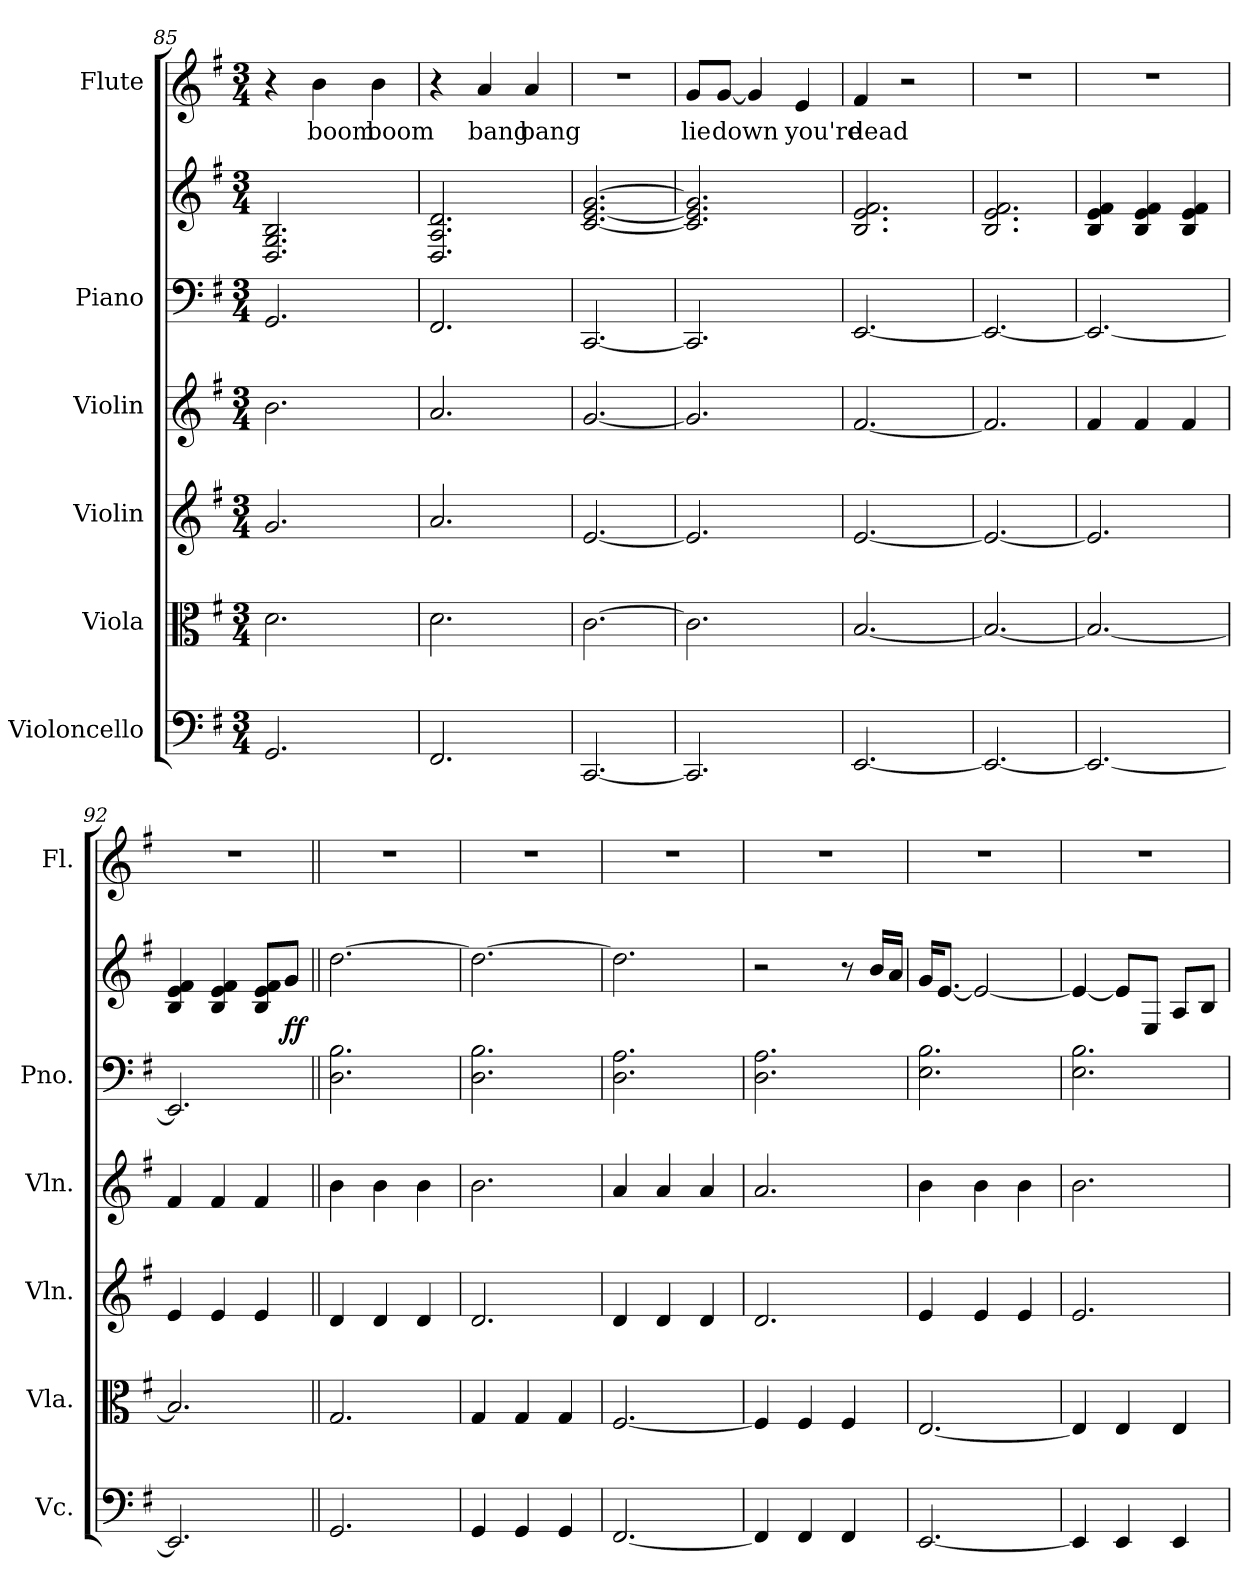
**kern	**kern	**kern	**kern	**kern	**kern	**dynam	**kern	**text
*part6	*part5	*part4	*part3	*part2	*part2	*part2	*part1	*part1
*staff7	*staff6	*staff5	*staff4	*staff3	*staff2	*staff2/3	*staff1	*staff1
*I"Violoncello	*I"Viola	*I"Violin	*I"Violin	*I"Piano	*	*	*I"Flute	*
*I'Vc.	*I'Vla.	*I'Vln.	*I'Vln.	*I'Pno.	*	*	*I'Fl.	*
*clefF4	*clefC3	*clefG2	*clefG2	*clefF4	*clefG2	*	*clefG2	*
*k[f#]	*k[f#]	*k[f#]	*k[f#]	*k[f#]	*k[f#]	*	*k[f#]	*
*M3/4	*M3/4	*M3/4	*M3/4	*M3/4	*M3/4	*	*M3/4	*
=85	=85	=85	=85	=85	=85	=85	=85	=85
2.GG/	2.d\	2.g/	2.b\	2.GG/	2.D/ 2.G/ 2.B/	.	4r	.
.	.	.	.	.	.	.	4b\	boom
.	.	.	.	.	.	.	4b\	boom
=86	=86	=86	=86	=86	=86	=86	=86	=86
2.FF#/	2.d\	2.a/	2.a/	2.FF#/	2.D/ 2.A/ 2.d/	.	4r	.
.	.	.	.	.	.	.	4a/	bang
.	.	.	.	.	.	.	4a/	bang
=87	=87	=87	=87	=87	=87	=87	=87	=87
[2.CC/	[2.c\	[2.e/	[2.g/	[2.CC/	[2.c/ [2.e/ [2.g/	.	2.r	.
=88	=88	=88	=88	=88	=88	=88	=88	=88
2.CC/]	2.c\]	2.e/]	2.g/]	2.CC/]	2.c/] 2.e/] 2.g/]	.	8g/L	lie
.	.	.	.	.	.	.	[8g/J	down
.	.	.	.	.	.	.	4g/]	.
.	.	.	.	.	.	.	4e/	you're
=89	=89	=89	=89	=89	=89	=89	=89	=89
[2.EE/	[2.B/	[2.e/	[2.f#/	[2.EE/	2.B/ 2.e/ 2.f#/	.	4f#/	dead
.	.	.	.	.	.	.	2r	.
=90	=90	=90	=90	=90	=90	=90	=90	=90
2.EE/_	2.B/_	2.e/_	2.f#/]	2.EE/_	2.B/ 2.e/ 2.f#/	.	2.r	.
=91	=91	=91	=91	=91	=91	=91	=91	=91
2.EE/_	2.B/_	2.e/]	4f#/	2.EE/_	4B/ 4e/ 4f#/	.	2.r	.
.	.	.	4f#/	.	4B/ 4e/ 4f#/	.	.	.
.	.	.	4f#/	.	4B/ 4e/ 4f#/	.	.	.
=92	=92	=92	=92	=92	=92	=92	=92	=92
2.EE/]	2.B/]	4e/	4f#/	2.EE/]	4B/ 4e/ 4f#/	.	2.r	.
.	.	4e/	4f#/	.	4B/ 4e/ 4f#/	.	.	.
.	.	4e/	4f#/	.	8B/ 8e/ 8f#/L	.	.	.
!	!	!	!	!	!	!LO:DY:b	!	!
.	.	.	.	.	8g/J	ff	.	.
=93||	=93||	=93||	=93||	=93||	=93||	=93||	=93||	=93||
2.GG/	2.G/	4d/	4b\	2.D\ 2.B\	[2.dd\	.	2.r	.
.	.	4d/	4b\	.	.	.	.	.
.	.	4d/	4b\	.	.	.	.	.
!!LO:LB:g=z
=94	=94	=94	=94	=94	=94	=94	=94	=94
4GG/	4G/	2.d/	2.b\	2.D\ 2.B\	2.dd\_	.	2.r	.
4GG/	4G/	.	.	.	.	.	.	.
4GG/	4G/	.	.	.	.	.	.	.
=95	=95	=95	=95	=95	=95	=95	=95	=95
[2.FF#/	[2.F#/	4d/	4a/	2.D\ 2.A\	2.dd\]	.	2.r	.
.	.	4d/	4a/	.	.	.	.	.
.	.	4d/	4a/	.	.	.	.	.
=96	=96	=96	=96	=96	=96	=96	=96	=96
4FF#/]	4F#/]	2.d/	2.a/	2.D\ 2.A\	2r	.	2.r	.
4FF#/	4F#/	.	.	.	.	.	.	.
4FF#/	4F#/	.	.	.	8r	.	.	.
.	.	.	.	.	16b/LL	.	.	.
.	.	.	.	.	16a/JJ	.	.	.
=97	=97	=97	=97	=97	=97	=97	=97	=97
[2.EE/	[2.E/	4e/	4b\	2.E\ 2.B\	16g/KL	.	2.r	.
.	.	.	.	.	[8.e/J	.	.	.
.	.	4e/	4b\	.	2e/_	.	.	.
.	.	4e/	4b\	.	.	.	.	.
=98	=98	=98	=98	=98	=98	=98	=98	=98
4EE/]	4E/]	2.e/	2.b\	2.E\ 2.B\	4e/_	.	2.r	.
4EE/	4E/	.	.	.	8e/L]	.	.	.
.	.	.	.	.	8E/J	.	.	.
4EE/	4E/	.	.	.	8A/L	.	.	.
.	.	.	.	.	8B/J	.	.	.
=	=	=	=	=	=	=	=	=
*-	*-	*-	*-	*-	*-	*-	*-	*-
